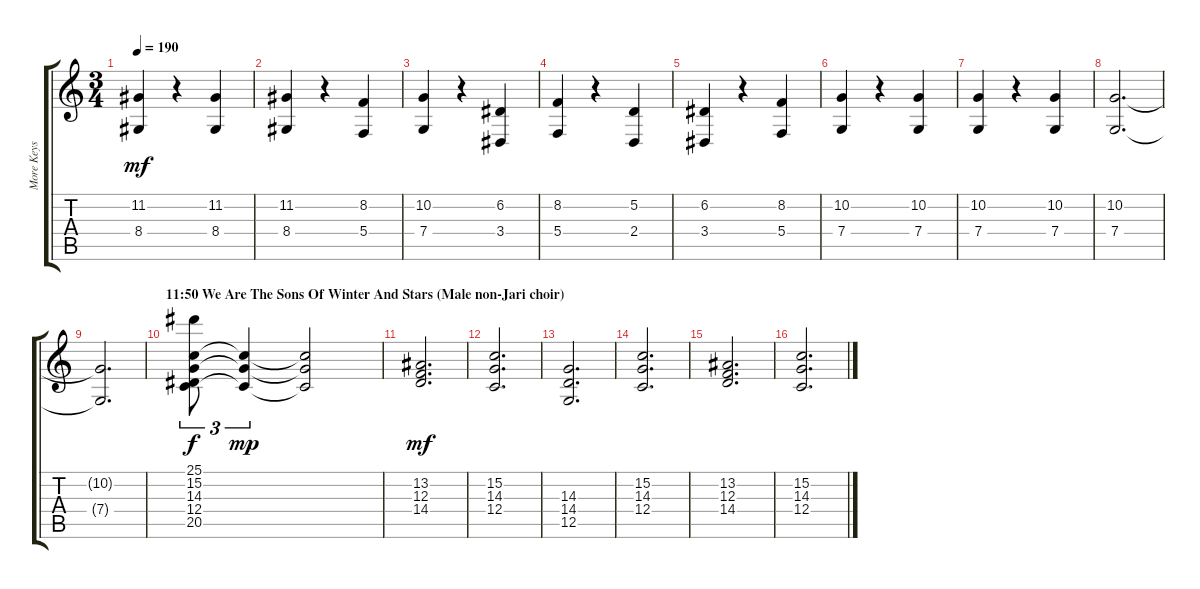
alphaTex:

\track ("More Keys" "More Keys") {instrument stringensemble1}
\staff {score tabs}
\tuning (D4 A3 F3 C3 G2 C2) {hide}
\ts (3 4)
\tempo 190
\clef g2
\ks c
(11.2 8.4).4{dy mf} r.4 (11.2 8.4).4 |
(11.2 8.4).4 r.4 (8.2 5.4).4 |
(10.2 7.4).4 r.4 (6.2 3.4).4 |
(8.2 5.4).4 r.4 (5.2 2.4).4 |
(6.2 3.4).4 r.4 (8.2 5.4).4 |
(10.2 7.4).4 r.4 (10.2 7.4).4 |
(10.2 7.4).4 r.4 (10.2 7.4).4 |
(10.2 7.4).2{d} |
(10.2{t} 7.4{t}).2{d} |
\section ("" "11:50 We Are The Sons Of Winter And Stars (Male non-Jari choir)")
(25.1 15.2 14.3 12.4 20.5).8{tu (3 2) dy f} (15.2{t} 14.3{t} 12.4{t}).4{tu (3 2) dy mp} (15.2{t} 14.3{t} 12.4{t}).2 |
(13.2 12.3 14.4).2{d dy mf} |
(15.2 14.3 12.4).2{d} |
(14.3 14.4 12.5).2{d} |
(15.2 14.3 12.4).2{d} |
(13.2 12.3 14.4).2{d} |
(15.2 14.3 12.4).2{d}
